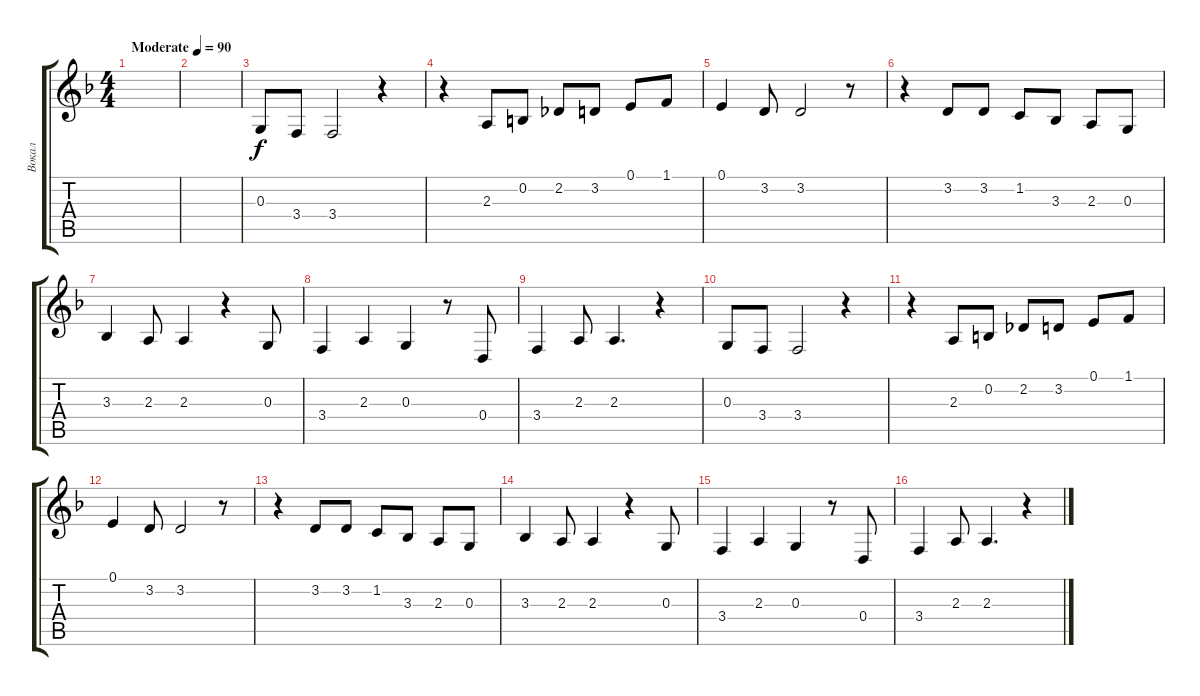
\track ("Вокал" "Вокал") {instrument lead3calliope}
\staff {score tabs}
\tuning (E4 B3 G3 D3 A2 E2) {hide}
\ts (4 4)
\tempo (90 "Moderate")
\clef g2
\ks f
|
|
0.3.8 3.4.8 3.4.2 r.4 |
r.4 2.3.8 0.2.8 2.2.8 3.2.8 0.1.8 1.1.8 |
0.1.4 3.2.8 3.2.2 r.8 |
r.4 3.2.8 3.2.8 1.2.8 3.3.8 2.3.8 0.3.8 |
3.3.4 2.3.8 2.3.4 r.4 0.3.8 |
3.4.4 2.3.4 0.3.4 r.8 0.4.8 |
3.4.4 2.3.8 2.3.4{d} r.4 |
0.3.8 3.4.8 3.4.2 r.4 |
r.4 2.3.8 0.2.8 2.2.8 3.2.8 0.1.8 1.1.8 |
0.1.4 3.2.8 3.2.2 r.8 |
r.4 3.2.8 3.2.8 1.2.8 3.3.8 2.3.8 0.3.8 |
3.3.4 2.3.8 2.3.4 r.4 0.3.8 |
3.4.4 2.3.4 0.3.4 r.8 0.4.8 |
3.4.4 2.3.8 2.3.4{d} r.4
